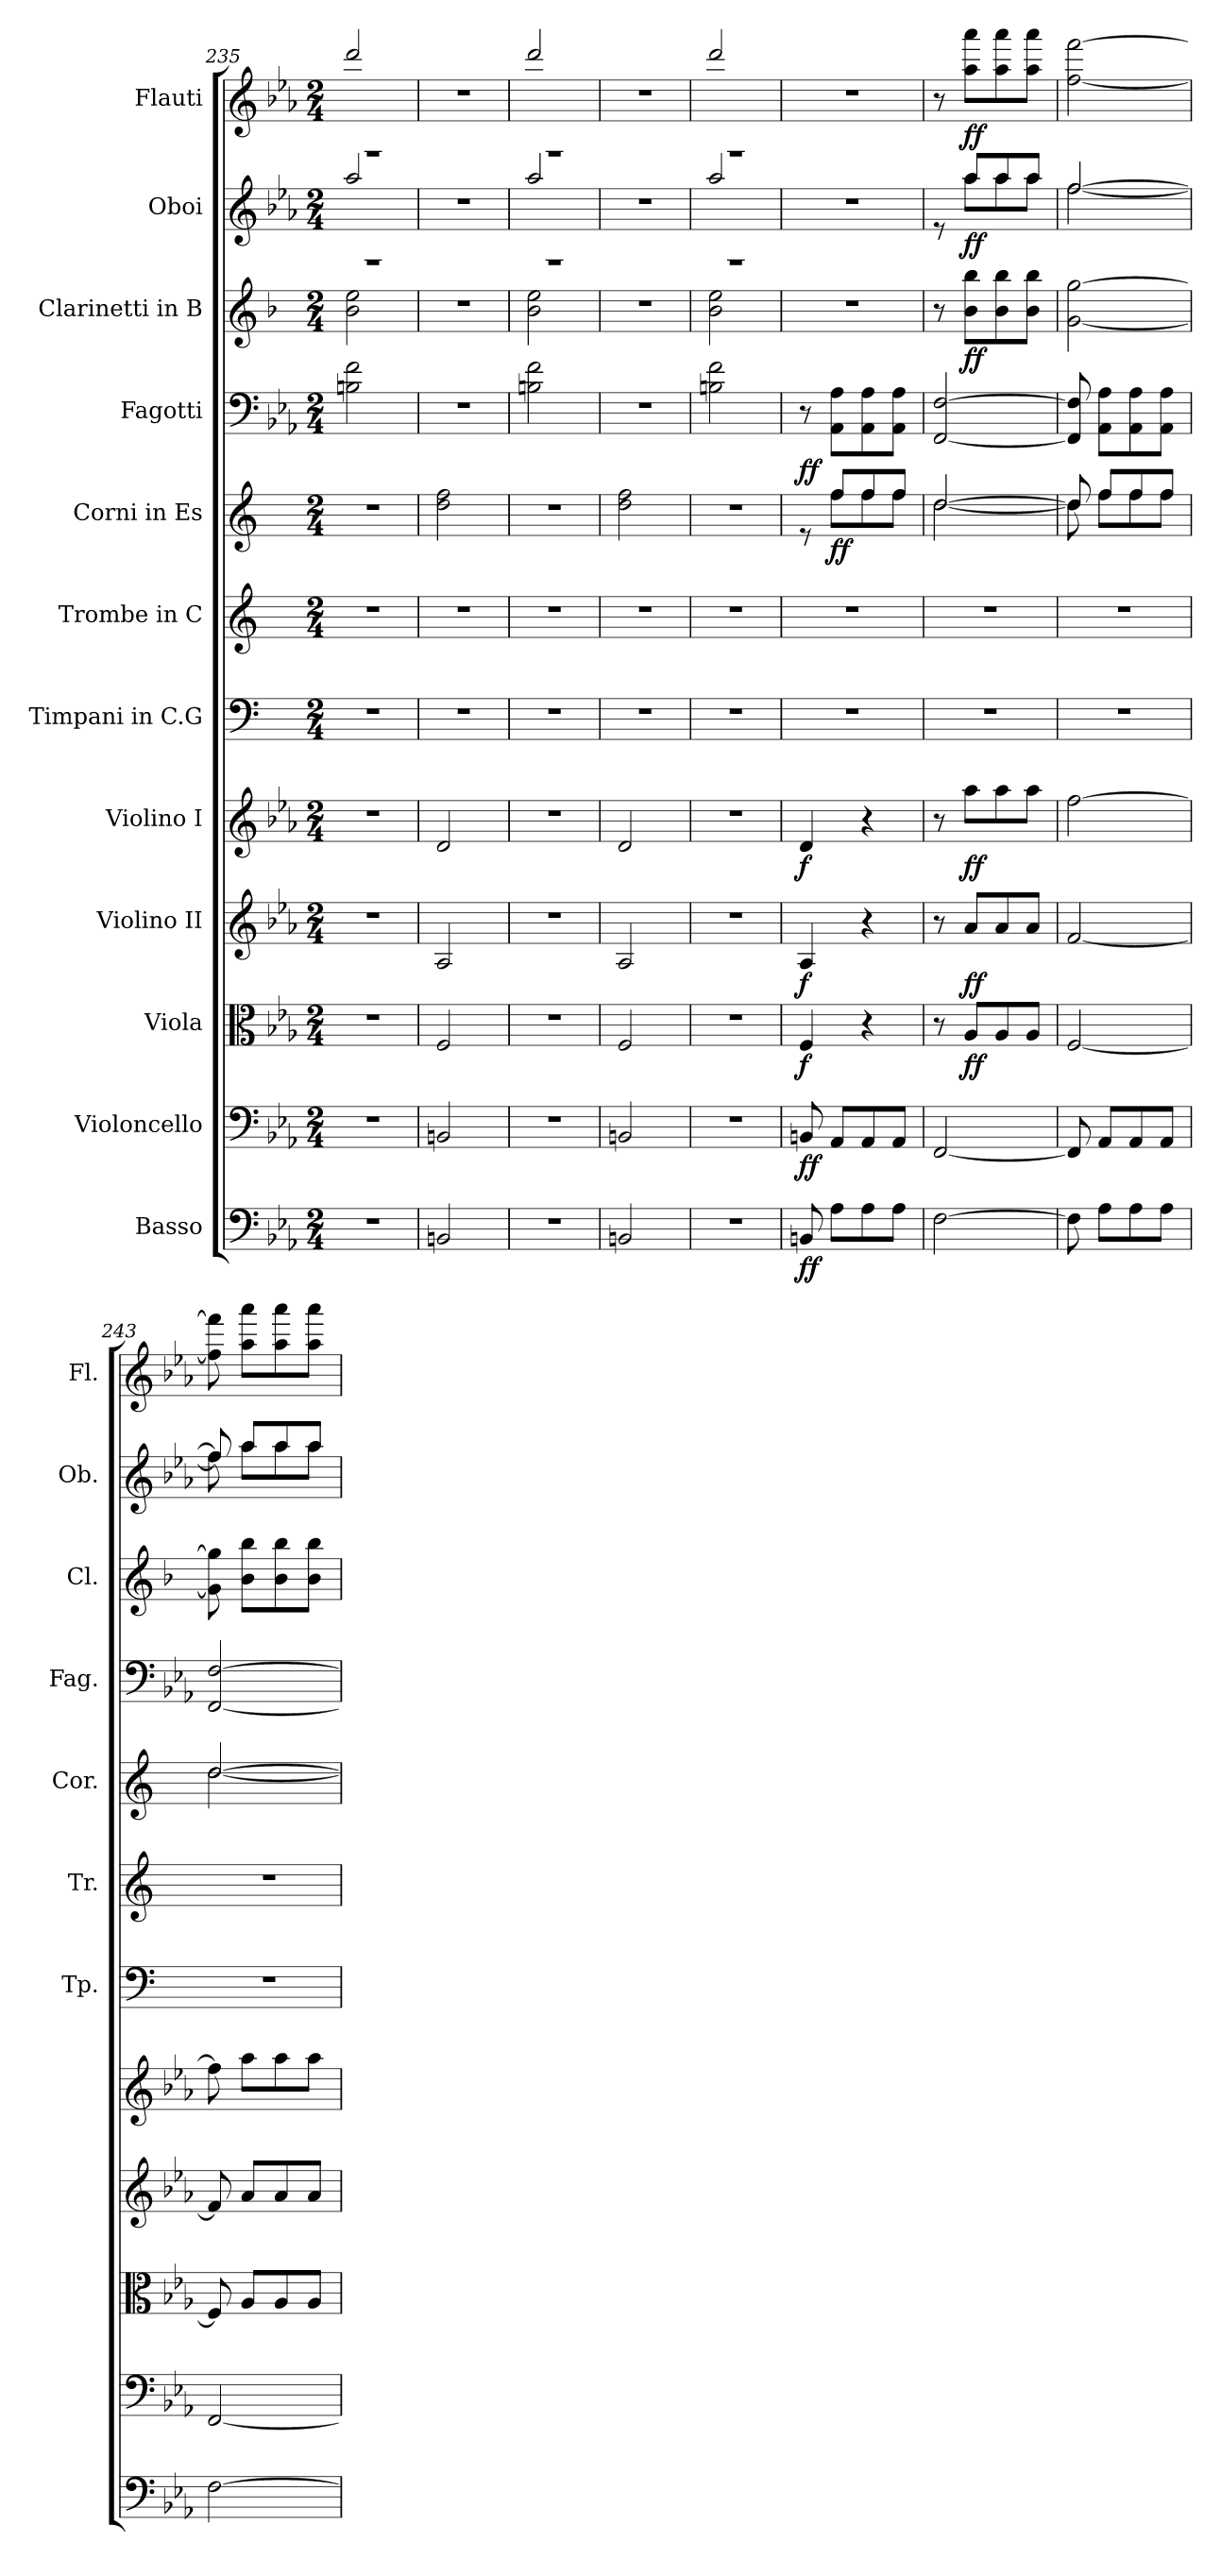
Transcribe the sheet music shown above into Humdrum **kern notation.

**kern	**dynam	**kern	**dynam	**kern	**dynam	**kern	**dynam	**kern	**dynam	**kern	**kern	**kern	**dynam	**kern	**dynam	**kern	**dynam	**kern	**dynam	**kern	**dynam
*part12	*part12	*part11	*part11	*part10	*part10	*part9	*part9	*part8	*part8	*part7	*part6	*part5	*part5	*part4	*part4	*part3	*part3	*part2	*part2	*part1	*part1
*staff12	*staff12	*staff11	*staff11	*staff10	*staff10	*staff9	*staff9	*staff8	*staff8	*staff7	*staff6	*staff5	*staff5	*staff4	*staff4	*staff3	*staff3	*staff2	*staff2	*staff1	*staff1
*I"Basso	*	*I"Violoncello	*	*I"Viola	*	*I"Violino II	*	*I"Violino I	*	*I"Timpani in C.G	*I"Trombe in C	*I"Corni in Es	*	*I"Fagotti	*	*I"Clarinetti in B	*	*I"Oboi	*	*I"Flauti	*
*	*	*	*	*	*	*	*	*	*	*I'Tp.	*I'Tr.	*I'Cor.	*	*I'Fag.	*	*I'Cl.	*	*I'Ob.	*	*I'Fl.	*
*clefF4	*	*clefF4	*	*clefC3	*	*clefG2	*	*clefG2	*	*clefF4	*clefG2	*clefG2	*	*clefF4	*	*clefG2	*	*clefG2	*	*clefG2	*
*ITrd7c12	*	*	*	*	*	*	*	*	*	*	*	*ITrd5c9	*	*	*	*ITrd1c2	*	*	*	*	*
*k[b-e-a-]	*	*k[b-e-a-]	*	*k[b-e-a-]	*	*k[b-e-a-]	*	*k[b-e-a-]	*	*k[]	*k[]	*k[b-e-a-]	*	*k[b-e-a-]	*	*k[b-e-a-]	*	*k[b-e-a-]	*	*k[b-e-a-]	*
*M2/4	*	*M2/4	*	*M2/4	*	*M2/4	*	*M2/4	*	*M2/4	*M2/4	*M2/4	*	*M2/4	*	*M2/4	*	*M2/4	*	*M2/4	*
=235	=235	=235	=235	=235	=235	=235	=235	=235	=235	=235	=235	=235	=235	=235	=235	=235	=235	=235	=235	=235	=235
*	*	*	*	*	*	*	*	*	*	*	*	*	*	*	*	*	*	*^	*	*^	*
2r	.	2r	.	2r	.	2r	.	2r	.	2r	2r	2r	.	2Bn\ 2f\	.	2a-\ 2dd\	.	2rF	2aa-/	.	2rF	2ddd/	.
*	*	*	*	*	*	*	*	*	*	*	*	*	*	*	*	*	*	*v	*v	*	*	*	*
*	*	*	*	*	*	*	*	*	*	*	*	*	*	*	*	*	*	*	*	*v	*v	*
=236	=236	=236	=236	=236	=236	=236	=236	=236	=236	=236	=236	=236	=236	=236	=236	=236	=236	=236	=236	=236	=236
2BBBn/	.	2BBn/	.	2F/	.	2A-/	.	2d/	.	2r	2r	2f\ 2a-\	.	2r	.	2r	.	2r	.	2r	.
=237	=237	=237	=237	=237	=237	=237	=237	=237	=237	=237	=237	=237	=237	=237	=237	=237	=237	=237	=237	=237	=237
*	*	*	*	*	*	*	*	*	*	*	*	*	*	*	*	*	*	*^	*	*^	*
2r	.	2r	.	2r	.	2r	.	2r	.	2r	2r	2r	.	2Bn\ 2f\	.	2a-\ 2dd\	.	2rF	2aa-/	.	2rF	2ddd/	.
*	*	*	*	*	*	*	*	*	*	*	*	*	*	*	*	*	*	*v	*v	*	*	*	*
*	*	*	*	*	*	*	*	*	*	*	*	*	*	*	*	*	*	*	*	*v	*v	*
=238	=238	=238	=238	=238	=238	=238	=238	=238	=238	=238	=238	=238	=238	=238	=238	=238	=238	=238	=238	=238	=238
2BBBn/	.	2BBn/	.	2F/	.	2A-/	.	2d/	.	2r	2r	2f\ 2a-\	.	2r	.	2r	.	2r	.	2r	.
=239	=239	=239	=239	=239	=239	=239	=239	=239	=239	=239	=239	=239	=239	=239	=239	=239	=239	=239	=239	=239	=239
*	*	*	*	*	*	*	*	*	*	*	*	*	*	*	*	*	*	*^	*	*^	*
2r	.	2r	.	2r	.	2r	.	2r	.	2r	2r	2r	.	2Bn\ 2f\	.	2a-\ 2dd\	.	2rF	2aa-/	.	2rF	2ddd/	.
=240	=240	=240	=240	=240	=240	=240	=240	=240	=240	=240	=240	=240	=240	=240	=240	=240	=240	=240	=240	=240	=240	=240	=240
*	*	*	*	*	*	*	*	*	*	*	*	*^	*	*	*	*	*	*	*	*	*	*	*
!	!LO:DY:b	!	!LO:DY:b	!	!LO:DY:b	!	!LO:DY:b	!	!LO:DY:b	!	!	!	!	!	!	!LO:DY:b	!	!	!	!	!	!	!	!
*	*	*	*	*	*	*	*	*	*	*	*	*	*	*	*	*	*	*	*v	*v	*	*	*	*
*	*	*	*	*	*	*	*	*	*	*	*	*	*	*	*	*	*	*	*	*	*v	*v	*
8BBBn/	ff	8BBn/	ff	4F/	f	4A-/	f	4d/	f	2r	2r	8re	8ryy	.	8r	ff	2r	.	2r	.	2r	.
!	!	!	!	!	!	!	!	!	!	!	!	!	!	!LO:DY:b	!	!	!	!	!	!	!	!
8AA-\L	.	8AA-/L	.	.	.	.	.	.	.	.	.	8a-/L	8a-\L	ff	8AA-\ 8A-\L	.	.	.	.	.	.	.
8AA-\	.	8AA-/	.	4r	.	4r	.	4r	.	.	.	8a-/	8a-\	.	8AA-\ 8A-\	.	.	.	.	.	.	.
8AA-\J	.	8AA-/J	.	.	.	.	.	.	.	.	.	8a-/J	8a-\J	.	8AA-\ 8A-\J	.	.	.	.	.	.	.
=241	=241	=241	=241	=241	=241	=241	=241	=241	=241	=241	=241	=241	=241	=241	=241	=241	=241	=241	=241	=241	=241	=241
*	*	*	*	*	*	*	*	*	*	*	*	*	*	*	*	*	*	*	*^	*	*	*
[2FF\	.	[2FF/	.	8r	.	8r	.	8r	.	2r	2r	[2f/	[2f\	.	[2FF/ [2F/	.	8r	.	8re	8ryy	.	8r	.
!	!	!	!	!	!LO:DY:b	!	!LO:DY:b	!	!LO:DY:b	!	!	!	!	!	!	!	!	!LO:DY:b	!	!	!LO:DY:b	!	!LO:DY:b
.	.	.	.	8A-/L	ff	8a-/L	ff	8aa-\L	ff	.	.	.	.	.	.	.	8a-\ 8aa-\L	ff	8aa-/L	8aa-\L	ff	8aa-\ 8aaa-\L	ff
.	.	.	.	8A-/	.	8a-/	.	8aa-\	.	.	.	.	.	.	.	.	8a-\ 8aa-\	.	8aa-/	8aa-\	.	8aa-\ 8aaa-\	.
.	.	.	.	8A-/J	.	8a-/J	.	8aa-\J	.	.	.	.	.	.	.	.	8a-\ 8aa-\J	.	8aa-/J	8aa-\J	.	8aa-\ 8aaa-\J	.
=242	=242	=242	=242	=242	=242	=242	=242	=242	=242	=242	=242	=242	=242	=242	=242	=242	=242	=242	=242	=242	=242	=242	=242
8FF\]	.	8FF/]	.	[2F/	.	[2f/	.	[2ff\	.	2r	2r	8f/]	8f\]	.	8FF/] 8F/]	.	[2f\ [2ff\	.	[2ff/	[2ff\	.	[2ff\ [2fff\	.
8AA-\L	.	8AA-/L	.	.	.	.	.	.	.	.	.	8a-/L	8a-\L	.	8AA-\ 8A-\L	.	.	.	.	.	.	.	.
8AA-\	.	8AA-/	.	.	.	.	.	.	.	.	.	8a-/	8a-\	.	8AA-\ 8A-\	.	.	.	.	.	.	.	.
8AA-\J	.	8AA-/J	.	.	.	.	.	.	.	.	.	8a-/J	8a-\J	.	8AA-\ 8A-\J	.	.	.	.	.	.	.	.
!!LO:PB:g=z
=243	=243	=243	=243	=243	=243	=243	=243	=243	=243	=243	=243	=243	=243	=243	=243	=243	=243	=243	=243	=243	=243	=243	=243
[2FF\	.	[2FF/	.	8F/]	.	8f/]	.	8ff\]	.	2r	2r	[2f/	[2f\	.	[2FF/ [2F/	.	8f\] 8ff\]	.	8ff/]	8ff\]	.	8ff\] 8fff\]	.
.	.	.	.	8A-/L	.	8a-/L	.	8aa-\L	.	.	.	.	.	.	.	.	8a-\ 8aa-\L	.	8aa-/L	8aa-\L	.	8aa-\ 8aaa-\L	.
.	.	.	.	8A-/	.	8a-/	.	8aa-\	.	.	.	.	.	.	.	.	8a-\ 8aa-\	.	8aa-/	8aa-\	.	8aa-\ 8aaa-\	.
.	.	.	.	8A-/J	.	8a-/J	.	8aa-\J	.	.	.	.	.	.	.	.	8a-\ 8aa-\J	.	8aa-/J	8aa-\J	.	8aa-\ 8aaa-\J	.
*	*	*	*	*	*	*	*	*	*	*	*	*v	*v	*	*	*	*	*	*v	*v	*	*	*
=	=	=	=	=	=	=	=	=	=	=	=	=	=	=	=	=	=	=	=	=	=
*-	*-	*-	*-	*-	*-	*-	*-	*-	*-	*-	*-	*-	*-	*-	*-	*-	*-	*-	*-	*-	*-
